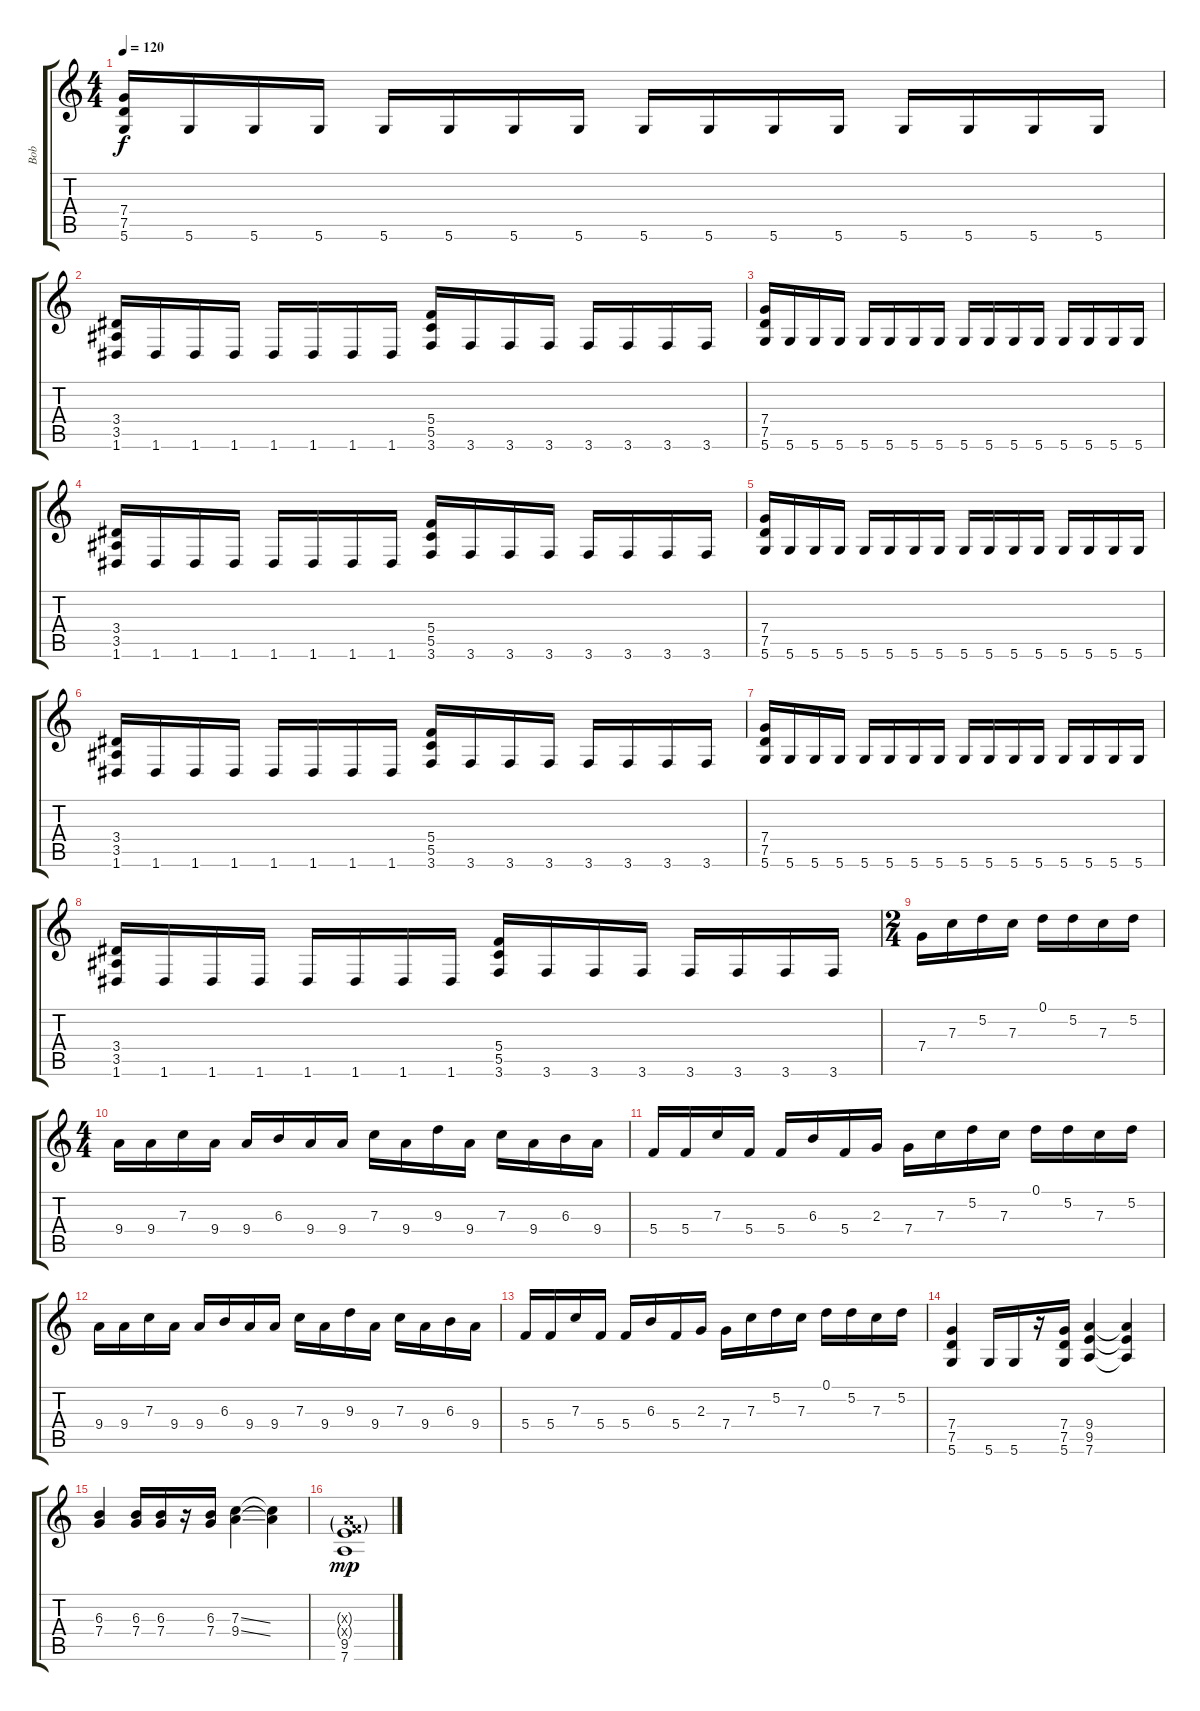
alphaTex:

\track ("Bob" "Bob") {instrument distortionguitar}
\staff {score tabs}
\tuning (D4 A3 F3 C3 G2 D2) {hide}
\ts (4 4)
\tempo 120
\clef g2
\ks c
(7.4 7.5 5.6).16{dy f} 5.6.16 5.6.16 5.6.16 5.6.16 5.6.16 5.6.16 5.6.16 5.6.16 5.6.16 5.6.16 5.6.16 5.6.16 5.6.16 5.6.16 5.6.16 |
(3.4 3.5 1.6).16 1.6.16 1.6.16 1.6.16 1.6.16 1.6.16 1.6.16 1.6.16 (5.4 5.5 3.6).16 3.6.16 3.6.16 3.6.16 3.6.16 3.6.16 3.6.16 3.6.16 |
(7.4 7.5 5.6).16 5.6.16 5.6.16 5.6.16 5.6.16 5.6.16 5.6.16 5.6.16 5.6.16 5.6.16 5.6.16 5.6.16 5.6.16 5.6.16 5.6.16 5.6.16 |
(3.4 3.5 1.6).16 1.6.16 1.6.16 1.6.16 1.6.16 1.6.16 1.6.16 1.6.16 (5.4 5.5 3.6).16 3.6.16 3.6.16 3.6.16 3.6.16 3.6.16 3.6.16 3.6.16 |
(7.4 7.5 5.6).16 5.6.16 5.6.16 5.6.16 5.6.16 5.6.16 5.6.16 5.6.16 5.6.16 5.6.16 5.6.16 5.6.16 5.6.16 5.6.16 5.6.16 5.6.16 |
(3.4 3.5 1.6).16 1.6.16 1.6.16 1.6.16 1.6.16 1.6.16 1.6.16 1.6.16 (5.4 5.5 3.6).16 3.6.16 3.6.16 3.6.16 3.6.16 3.6.16 3.6.16 3.6.16 |
(7.4 7.5 5.6).16 5.6.16 5.6.16 5.6.16 5.6.16 5.6.16 5.6.16 5.6.16 5.6.16 5.6.16 5.6.16 5.6.16 5.6.16 5.6.16 5.6.16 5.6.16 |
(3.4 3.5 1.6).16 1.6.16 1.6.16 1.6.16 1.6.16 1.6.16 1.6.16 1.6.16 (5.4 5.5 3.6).16 3.6.16 3.6.16 3.6.16 3.6.16 3.6.16 3.6.16 3.6.16 |
\ts (2 4)
7.4.16 7.3.16 5.2.16 7.3.16 0.1.16 5.2.16 7.3.16 5.2.16 |
\ts (4 4)
9.4.16 9.4.16 7.3.16 9.4.16 9.4.16 6.3.16 9.4.16 9.4.16 7.3.16 9.4.16 9.3.16 9.4.16 7.3.16 9.4.16 6.3.16 9.4.16 |
5.4.16 5.4.16 7.3.16 5.4.16 5.4.16 6.3.16 5.4.16 2.3.16 7.4.16 7.3.16 5.2.16 7.3.16 0.1.16 5.2.16 7.3.16 5.2.16 |
9.4.16 9.4.16 7.3.16 9.4.16 9.4.16 6.3.16 9.4.16 9.4.16 7.3.16 9.4.16 9.3.16 9.4.16 7.3.16 9.4.16 6.3.16 9.4.16 |
5.4.16 5.4.16 7.3.16 5.4.16 5.4.16 6.3.16 5.4.16 2.3.16 7.4.16 7.3.16 5.2.16 7.3.16 0.1.16 5.2.16 7.3.16 5.2.16 |
(7.4 7.5 5.6).4 5.6.16 5.6.16 r.16 (7.4 7.5 5.6).16 (9.4 9.5 7.6).4 (9.4{t} 9.5{t} 7.6{t}).4 |
(6.3 7.4).4 (6.3 7.4).16 (6.3 7.4).16 r.16 (6.3 7.4).16 (7.3{ss} 9.4{ss}).4 (7.3{t} 9.4{t}).4 |
(0.3{g x} 9.4{g x} 9.5 7.6).1{dy mp}
